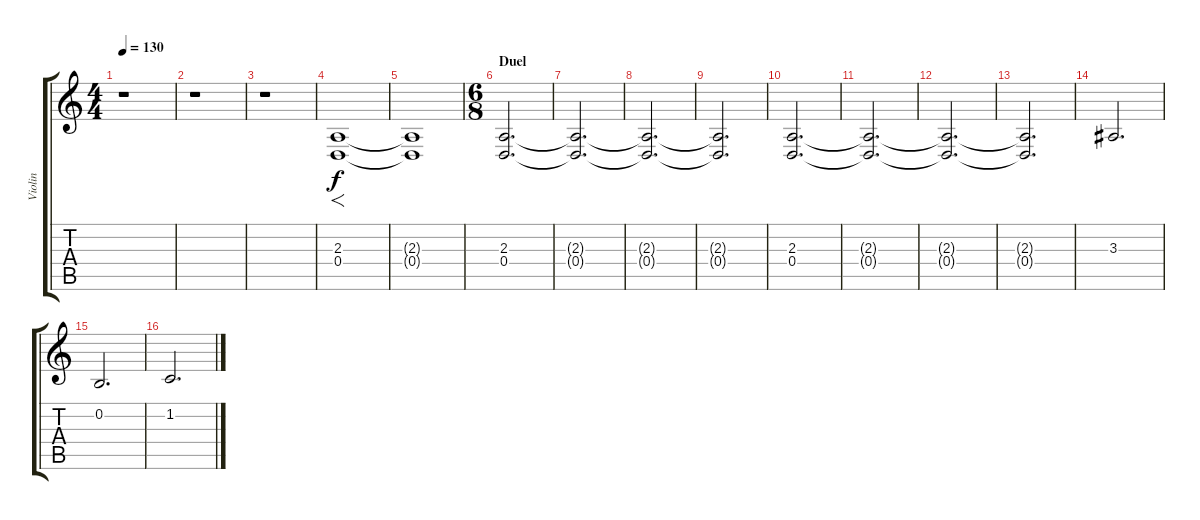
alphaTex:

\track ("Violin" "Violin") {instrument violin}
\staff {score tabs}
\tuning (E4 B3 G3 D3 A2 D2) {hide}
\ts (4 4)
\tempo 130
\clef g2
\ks c
r.1{dy f} |
r.1 |
r.1 |
(2.3 0.4).1{f} |
(2.3{t} 0.4{t}).1 |
\ts (6 8)
\section ("" "Duel")
(2.3 0.4).2{d} |
(2.3{t} 0.4{t}).2{d} |
(2.3{t} 0.4{t}).2{d} |
(2.3{t} 0.4{t}).2{d} |
(2.3 0.4).2{d} |
(2.3{t} 0.4{t}).2{d} |
(2.3{t} 0.4{t}).2{d} |
(2.3{t} 0.4{t}).2{d} |
3.3.2{d} |
0.2.2{d} |
1.2.2{d}
